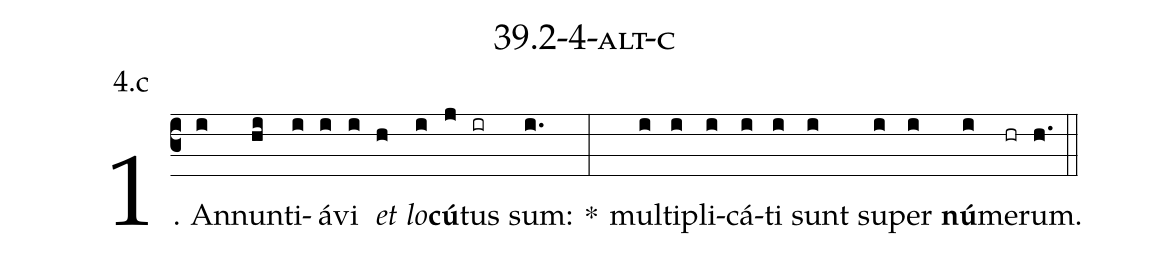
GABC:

name: 39.2-4-alt-c;
annotation: 4.c;
%%
(c3)1. An(i)nun(hi)ti(i)á(i)vi(i) <i>et</i>(h) <i>lo</i>(i)<b>cú</b>(j)tus(ir) sum:(i.) *(:) mul(i)ti(i)pli(i)cá(i)ti(i) sunt(i) su(i)per(i) <b>nú</b>(i)me(hr)rum.(h.) (::)


%E(i) u(i) o(i) u(i) a(i) e.(h.) (::)
